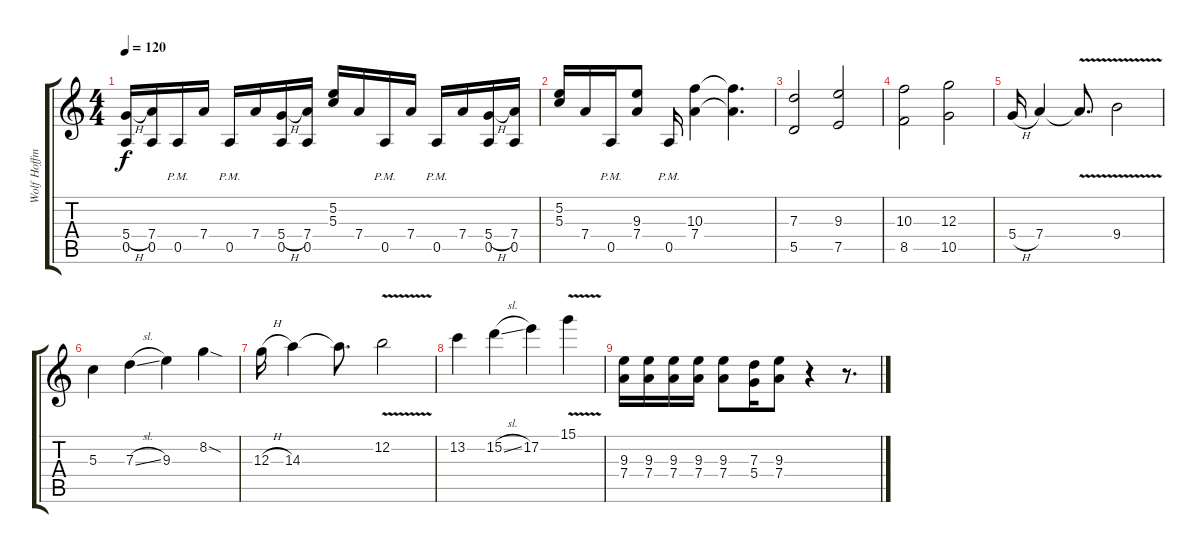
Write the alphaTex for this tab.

\track ("Wolf Hoffmann" "Wolf Hoffm") {instrument overdrivenguitar}
\staff {score tabs}
\tuning (E4 B3 G3 D3 A2 E2) {hide}
\ts (4 4)
\tempo 120
\clef g2
\ks c
(5.4{h} 0.5).16{dy f} (7.4 0.5).16 0.5{pm}.16 7.4.16 0.5{pm}.16 7.4.16 (5.4{h} 0.5).16 (7.4 0.5).16 (5.2 5.3).16 7.4.16 0.5{pm}.16 7.4.16 0.5{pm}.16 7.4.16 (5.4{h} 0.5).16 (7.4 0.5).16 |
(5.2 5.3).16 7.4.16 0.5{pm}.16 (9.3 7.4).8 0.5{pm}.16 (10.3 7.4).4 (10.3{t} 7.4{t}).4{d} |
(7.3 5.5).2 (9.3 7.5).2 |
(10.3 8.5).2 (12.3 10.5).2 |
5.4{h}.16 7.4.4 7.4{v t}.8{d} 9.4{v}.2 |
5.3.4 7.3{sl}.4 9.3.4 8.2{sod}.4 |
12.3{h}.16 14.3.4 14.3{t}.8{d} 12.2{v}.2 |
13.2.4 15.2{sl}.4 17.2.4 15.1{v}.4 |
(9.3 7.4).16 (9.3 7.4).16 (9.3 7.4).16 (9.3 7.4).16 (9.3 7.4).8 (7.3 5.4).16 (9.3 7.4).8 r.4 r.8{d}
